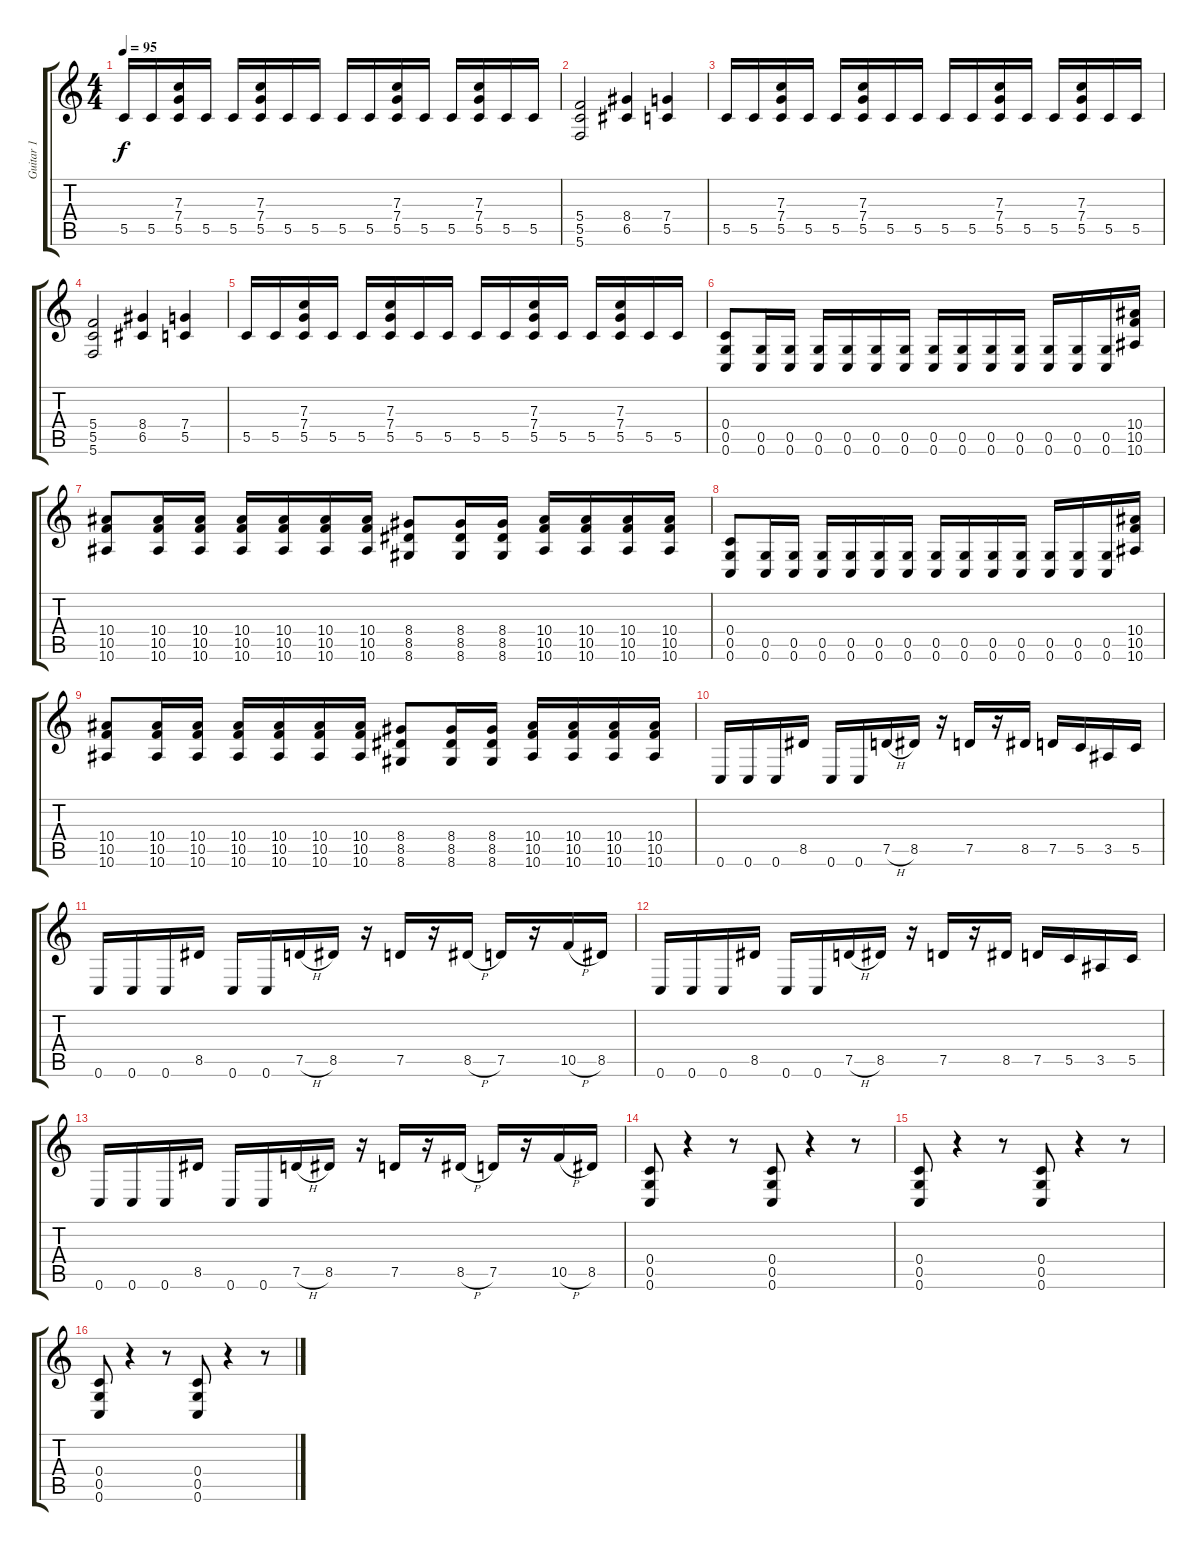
\track ("Guitar 1" "Guitar 1") {instrument distortionguitar}
\staff {score tabs}
\tuning (D4 A3 F3 C3 G2 C2) {hide}
\ts (4 4)
\tempo 95
\clef g2
\ks c
5.5.16{dy f} 5.5.16 (7.3 7.4 5.5).16 5.5.16 5.5.16 (7.3 7.4 5.5).16 5.5.16 5.5.16 5.5.16 5.5.16 (7.3 7.4 5.5).16 5.5.16 5.5.16 (7.3 7.4 5.5).16 5.5.16 5.5.16 |
(5.4 5.5 5.6).2 (8.4 6.5).4 (7.4 5.5).4 |
5.5.16 5.5.16 (7.3 7.4 5.5).16 5.5.16 5.5.16 (7.3 7.4 5.5).16 5.5.16 5.5.16 5.5.16 5.5.16 (7.3 7.4 5.5).16 5.5.16 5.5.16 (7.3 7.4 5.5).16 5.5.16 5.5.16 |
(5.4 5.5 5.6).2 (8.4 6.5).4 (7.4 5.5).4 |
5.5.16 5.5.16 (7.3 7.4 5.5).16 5.5.16 5.5.16 (7.3 7.4 5.5).16 5.5.16 5.5.16 5.5.16 5.5.16 (7.3 7.4 5.5).16 5.5.16 5.5.16 (7.3 7.4 5.5).16 5.5.16 5.5.16 |
(0.4 0.5 0.6).8 (0.5 0.6).16 (0.5 0.6).16 (0.5 0.6).16 (0.5 0.6).16 (0.5 0.6).16 (0.5 0.6).16 (0.5 0.6).16 (0.5 0.6).16 (0.5 0.6).16 (0.5 0.6).16 (0.5 0.6).16 (0.5 0.6).16 (0.5 0.6).16 (10.4 10.5 10.6).16 |
(10.4 10.5 10.6).8 (10.4 10.5 10.6).16 (10.4 10.5 10.6).16 (10.4 10.5 10.6).16 (10.4 10.5 10.6).16 (10.4 10.5 10.6).16 (10.4 10.5 10.6).16 (8.4 8.5 8.6).8 (8.4 8.5 8.6).16 (8.4 8.5 8.6).16 (10.4 10.5 10.6).16 (10.4 10.5 10.6).16 (10.4 10.5 10.6).16 (10.4 10.5 10.6).16 |
(0.4 0.5 0.6).8 (0.5 0.6).16 (0.5 0.6).16 (0.5 0.6).16 (0.5 0.6).16 (0.5 0.6).16 (0.5 0.6).16 (0.5 0.6).16 (0.5 0.6).16 (0.5 0.6).16 (0.5 0.6).16 (0.5 0.6).16 (0.5 0.6).16 (0.5 0.6).16 (10.4 10.5 10.6).16 |
(10.4 10.5 10.6).8 (10.4 10.5 10.6).16 (10.4 10.5 10.6).16 (10.4 10.5 10.6).16 (10.4 10.5 10.6).16 (10.4 10.5 10.6).16 (10.4 10.5 10.6).16 (8.4 8.5 8.6).8 (8.4 8.5 8.6).16 (8.4 8.5 8.6).16 (10.4 10.5 10.6).16 (10.4 10.5 10.6).16 (10.4 10.5 10.6).16 (10.4 10.5 10.6).16 |
0.6.16 0.6.16 0.6.16 8.5.16 0.6.16 0.6.16 7.5{h}.16 8.5.16 r.16 7.5.16 r.16 8.5.16 7.5.16 5.5.16 3.5.16 5.5.16 |
0.6.16 0.6.16 0.6.16 8.5.16 0.6.16 0.6.16 7.5{h}.16 8.5.16 r.16 7.5.16 r.16 8.5{h}.16 7.5.16 r.16 10.5{h}.16 8.5.16 |
0.6.16 0.6.16 0.6.16 8.5.16 0.6.16 0.6.16 7.5{h}.16 8.5.16 r.16 7.5.16 r.16 8.5.16 7.5.16 5.5.16 3.5.16 5.5.16 |
0.6.16 0.6.16 0.6.16 8.5.16 0.6.16 0.6.16 7.5{h}.16 8.5.16 r.16 7.5.16 r.16 8.5{h}.16 7.5.16 r.16 10.5{h}.16 8.5.16 |
(0.4 0.5 0.6).8 r.4 r.8 (0.4 0.5 0.6).8 r.4 r.8 |
(0.4 0.5 0.6).8 r.4 r.8 (0.4 0.5 0.6).8 r.4 r.8 |
(0.4 0.5 0.6).8 r.4 r.8 (0.4 0.5 0.6).8 r.4 r.8
